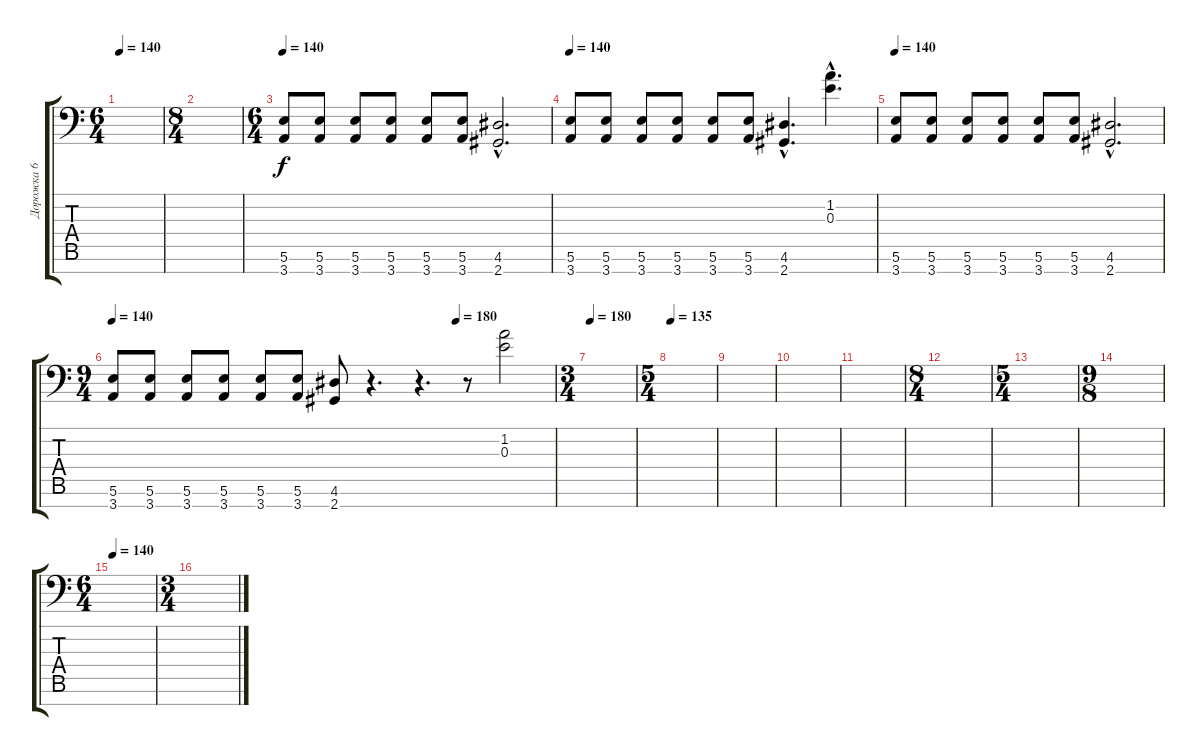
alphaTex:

\track ("Дорожка 6" "Дорожка 6") {instrument distortionguitar}
\staff {score tabs}
\tuning (Db4 Ab3 E3 B2 Gb2 B1 Gb1) {hide}
\ts (6 4)
\tempo 140
\clef f4
\ks c
|
\ts (8 4)
|
\ts (6 4)
\section ("" "")
\tempo 140
(5.6 3.7).8 (5.6 3.7).8 (5.6 3.7).8 (5.6 3.7).8 (5.6 3.7).8 (5.6 3.7).8 (4.6{hac} 2.7{hac}).2{d} |
\tempo 140
(5.6 3.7).8 (5.6 3.7).8 (5.6 3.7).8 (5.6 3.7).8 (5.6 3.7).8 (5.6 3.7).8 (4.6{hac} 2.7{hac}).4{d} (1.2{hac} 0.3{hac}).4{d} |
\tempo 140
(5.6 3.7).8 (5.6 3.7).8 (5.6 3.7).8 (5.6 3.7).8 (5.6 3.7).8 (5.6 3.7).8 (4.6{hac} 2.7{hac}).2{d} |
\ts (9 4)
\tempo 140
\tempo (180 0.7777777777777778)
(5.6 3.7).8 (5.6 3.7).8 (5.6 3.7).8 (5.6 3.7).8 (5.6 3.7).8 (5.6 3.7).8 (4.6 2.7).8 r.4{d} r.4{d} r.8 (1.2 0.3).2 |
\ts (3 4)
\tempo 180
|
\ts (5 4)
\section ("" "")
\tempo 135
|
|
|
|
\ts (8 4)
|
\ts (5 4)
|
\ts (9 8)
|
\ts (6 4)
\section ("" "")
\tempo 140
|
\ts (3 4)
